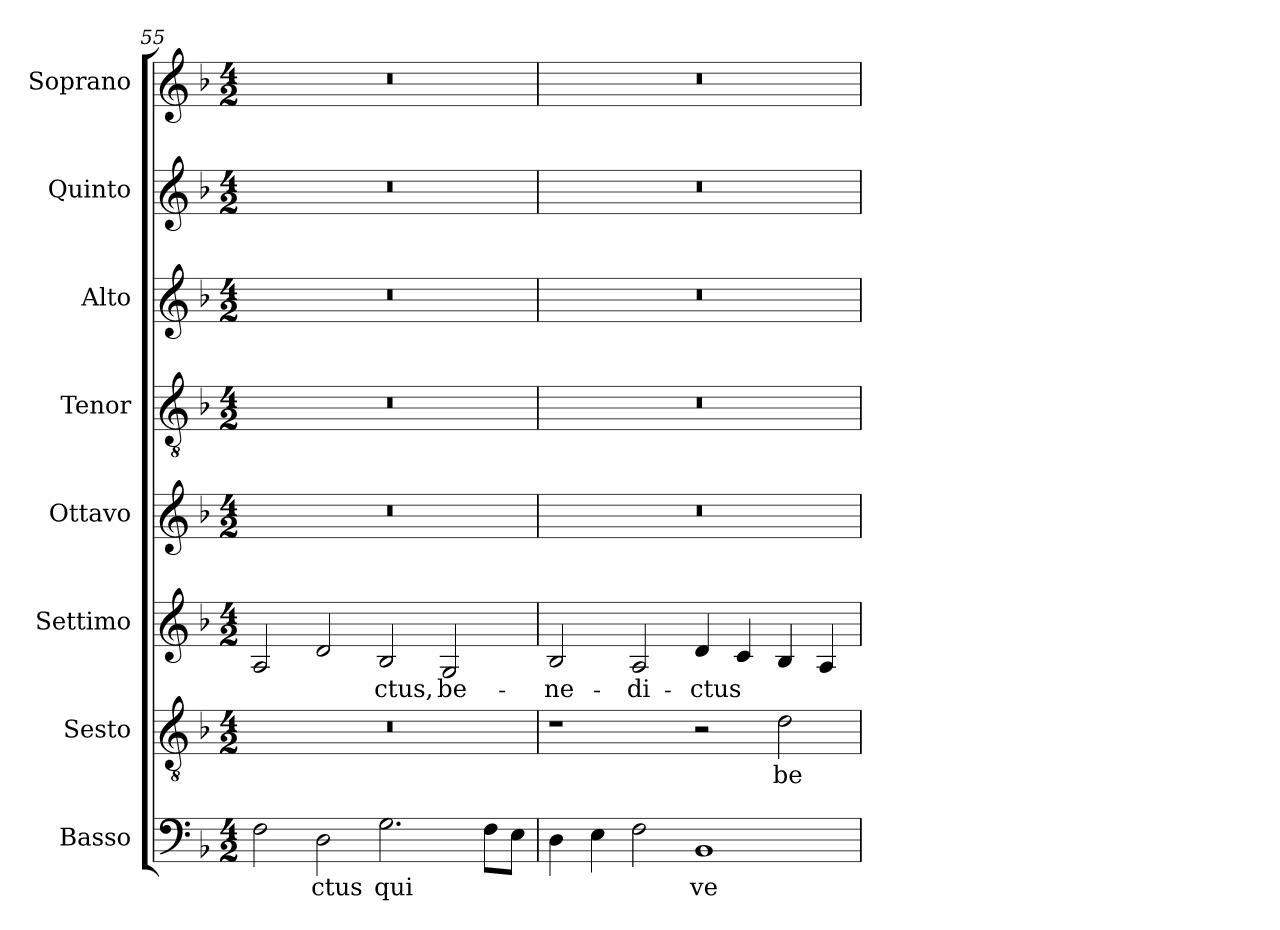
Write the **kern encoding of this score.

**kern	**text	**kern	**text	**kern	**text	**kern	**kern	**kern	**kern	**kern
*part8	*part8	*part7	*part7	*part6	*part6	*part5	*part4	*part3	*part2	*part1
*staff8	*staff8	*staff7	*staff7	*staff6	*staff6	*staff5	*staff4	*staff3	*staff2	*staff1
*I"Basso	*	*I"Sesto	*	*I"Settimo	*	*I"Ottavo	*I"Tenor	*I"Alto	*I"Quinto	*I"Soprano
*I'B.	*	*I'Ss.	*	*I'St.	*	*I'Ot.	*I'T.	*I'A.	*I'Q.	*I'S.
*clefF4	*	*clefGv2	*	*clefG2	*	*clefG2	*clefGv2	*clefG2	*clefG2	*clefG2
*	*	*ITrd7c12	*	*	*	*	*ITrd7c12	*	*	*
*k[b-]	*	*k[b-]	*	*k[b-]	*	*k[b-]	*k[b-]	*k[b-]	*k[b-]	*k[b-]
*F:	*	*F:	*	*F:	*	*F:	*F:	*F:	*F:	*F:
*M4/2	*	*M4/2	*	*M4/2	*	*M4/2	*M4/2	*M4/2	*M4/2	*M4/2
=55	=55	=55	=55	=55	=55	=55	=55	=55	=55	=55
!	!	!LO:N:vis=1	!	!	!	!LO:N:vis=1	!LO:N:vis=1	!LO:N:vis=1	!LO:N:vis=1	!LO:N:vis=1
2Fi\	.	0r	.	2Ai/	.	0r	0r	0r	0r	0r
!	!LO:LY:b:color=#000000	!	!	!	!	!	!	!	!	!
2Di\	-ctus	.	.	2di/	.	.	.	.	.	.
!	!LO:LY:b:color=#000000	!	!	!	!	!	!	!	!	!
!	!	!	!	!	!LO:LY:b:color=#000000	!	!	!	!	!
2.Gi\	qui	.	.	2B-i/	-ctus,	.	.	.	.	.
!	!	!	!	!	!LO:LY:b:color=#000000	!	!	!	!	!
.	.	.	.	2Gi/	be-	.	.	.	.	.
8Fi\L	.	.	.	.	.	.	.	.	.	.
8Ei\J	.	.	.	.	.	.	.	.	.	.
=56	=56	=56	=56	=56	=56	=56	=56	=56	=56	=56
!	!	!	!	!	!LO:LY:b:color=#000000	!LO:N:vis=1	!LO:N:vis=1	!LO:N:vis=1	!LO:N:vis=1	!LO:N:vis=1
4Di\	.	1r	.	2B-i/	-ne-	0r	0r	0r	0r	0r
4Ei\	.	.	.	.	.	.	.	.	.	.
!	!	!	!	!	!LO:LY:b:color=#000000	!	!	!	!	!
2Fi\	.	.	.	2Ai/	-di-	.	.	.	.	.
!	!LO:LY:b:color=#000000	!	!	!	!	!	!	!	!	!
!	!	!	!	!	!LO:LY:b:color=#000000	!	!	!	!	!
1BB-i	ve-	2r	.	4di/	-ctus	.	.	.	.	.
.	.	.	.	4ci/	.	.	.	.	.	.
!	!	!	!LO:LY:b:color=#000000	!	!	!	!	!	!	!
.	.	2Di\	be-	4B-i/	.	.	.	.	.	.
.	.	.	.	4Ai/	.	.	.	.	.	.
=	=	=	=	=	=	=	=	=	=	=
*-	*-	*-	*-	*-	*-	*-	*-	*-	*-	*-
